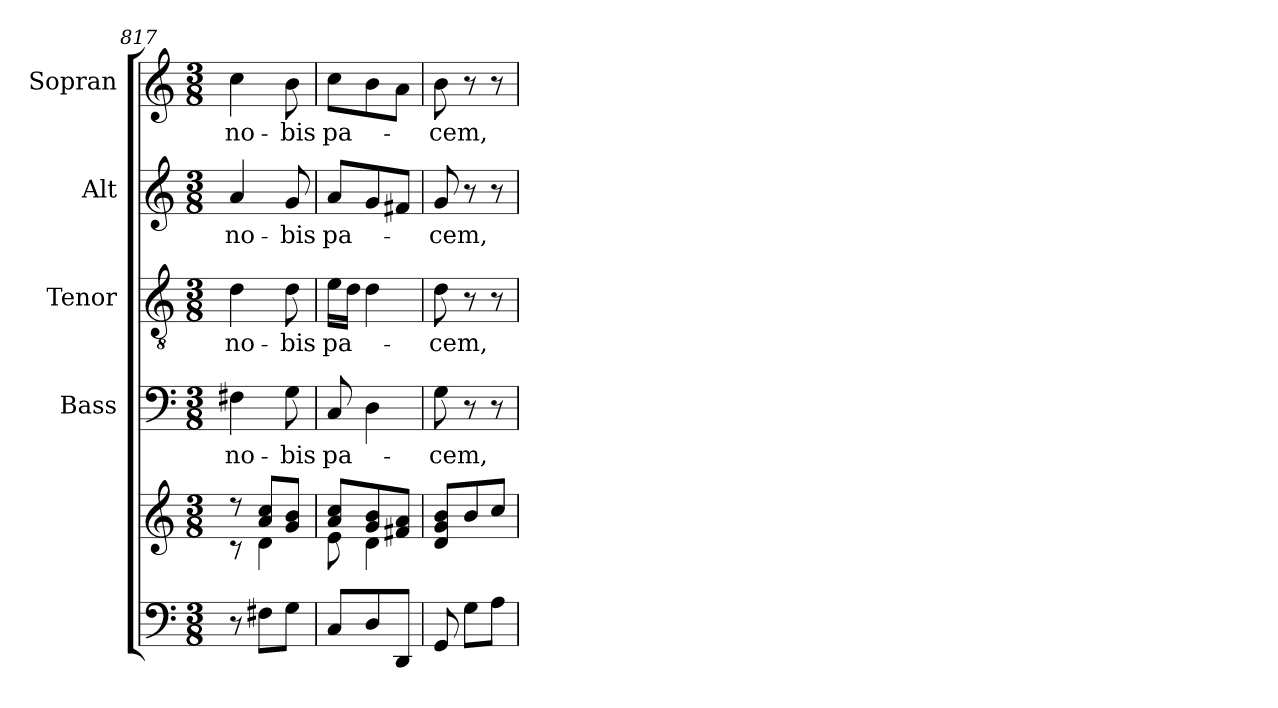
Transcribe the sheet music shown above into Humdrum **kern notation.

**kern	**kern	**kern	**text	**kern	**text	**kern	**text	**kern	**text
*part5	*part5	*part4	*part4	*part3	*part3	*part2	*part2	*part1	*part1
*staff6	*staff5	*staff4	*staff4	*staff3	*staff3	*staff2	*staff2	*staff1	*staff1
*	*	*I"Bass	*	*I"Tenor	*	*I"Alt	*	*I"Sopran	*
*	*	*I'B.	*	*I'T.	*	*I'A.	*	*I'S.	*
*clefF4	*clefG2	*clefF4	*	*clefGv2	*	*clefG2	*	*clefG2	*
*k[]	*k[]	*k[]	*	*k[]	*	*k[]	*	*k[]	*
*C:	*C:	*C:	*	*C:	*	*C:	*	*C:	*
*M3/8	*M3/8	*M3/8	*	*M3/8	*	*M3/8	*	*M3/8	*
=817	=817	=817	=817	=817	=817	=817	=817	=817	=817
*	*^	*	*	*	*	*	*	*	*
!	!	!	!	!LO:LY:b	!	!LO:LY:b	!	!LO:LY:b	!	!LO:LY:b
8r	8r	8r	4F#X\	no-	4d\	no-	4a/	no-	4cc\	no-
8F#X\L	8a/ 8cc/L	4d\	.	.	.	.	.	.	.	.
!	!	!	!	!LO:LY:b	!	!LO:LY:b	!	!LO:LY:b	!	!LO:LY:b
8G\J	8g/ 8b/J	.	8G\	-bis	8d\	-bis	8g/	-bis	8b\	-bis
=818	=818	=818	=818	=818	=818	=818	=818	=818	=818	=818
!	!	!	!	!LO:LY:b	!	!LO:LY:b	!	!LO:LY:b	!	!LO:LY:b
8C/L	8a/ 8cc/L	8e\	8C/	pa-	16e\LL	pa-	8a/L	pa-	8cc\L	pa-
.	.	.	.	.	16d\JJ	.	.	.	.	.
8D/	8g/ 8b/	4d\	4D\	.	4d\	.	8g/	.	8b\	.
8DD/J	8f#X/ 8a/J	.	.	.	.	.	8f#X/J	.	8a\J	.
*	*v	*v	*	*	*	*	*	*	*	*
=819	=819	=819	=819	=819	=819	=819	=819	=819	=819
!	!	!	!LO:LY:b	!	!LO:LY:b	!	!LO:LY:b	!	!LO:LY:b
8GG/	8d/ 8g/ 8b/L	8G\	-cem,	8d\	-cem,	8g/	-cem,	8b\	-cem,
8G\L	8b/	8r	.	8r	.	8r	.	8r	.
8A\J	8cc/J	8r	.	8r	.	8r	.	8r	.
=	=	=	=	=	=	=	=	=	=
*-	*-	*-	*-	*-	*-	*-	*-	*-	*-
